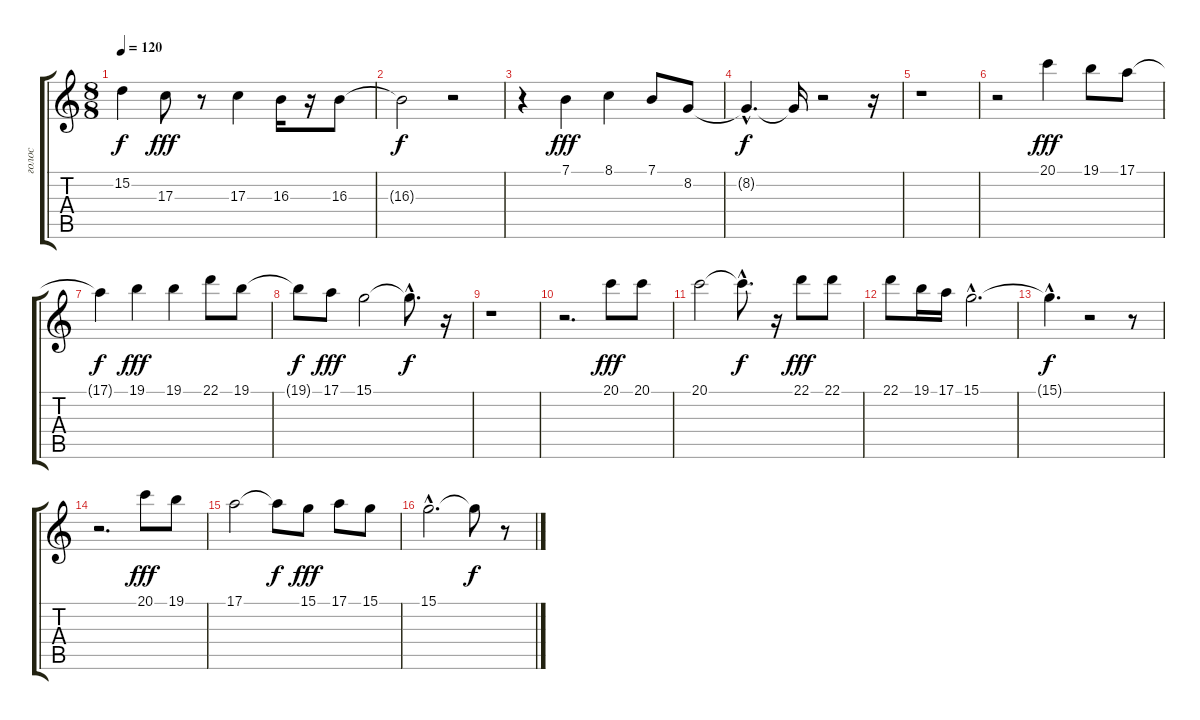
\track ("голос" "голос") {instrument piccolo}
\staff {score tabs}
\tuning (E4 B3 G3 D3 A2 E2) {hide}
\ts (8 8)
\tempo 120
\clef g2
\ks c
15.2{t}.4{dy f} 17.3.8{dy fff} r.8 17.3.4 16.3.16 r.16 16.3.8 |
16.3{t}.2{dy f} r.2 |
r.4 7.1.4{dy fff} 8.1.4 7.1.8 8.2.8 |
8.2{hac t}.4{d dy f} 8.2{t}.16 r.2 r.16 |
r.1 |
r.2 20.1.4{dy fff} 19.1.8 17.1.8 |
17.1{t}.4{dy f} 19.1.4{dy fff} 19.1.4 22.1.8 19.1.8 |
19.1{t}.8{dy f} 17.1.8{dy fff} 15.1.2 15.1{hac t}.8{d dy f} r.16 |
r.1 |
r.2{d} 20.1.8{dy fff} 20.1.8 |
20.1.2 20.1{hac t}.8{d dy f} r.16 22.1.8{dy fff} 22.1.8 |
22.1.8 19.1.16 17.1.16 15.1{hac}.2{d} |
15.1{hac t}.4{d dy f} r.2 r.8 |
r.2{d} 20.1.8{dy fff} 19.1.8 |
17.1.2 17.1{t}.8{dy f} 15.1.8{dy fff} 17.1.8 15.1.8 |
15.1{hac}.2{d} 15.1{t}.8{dy f} r.8
